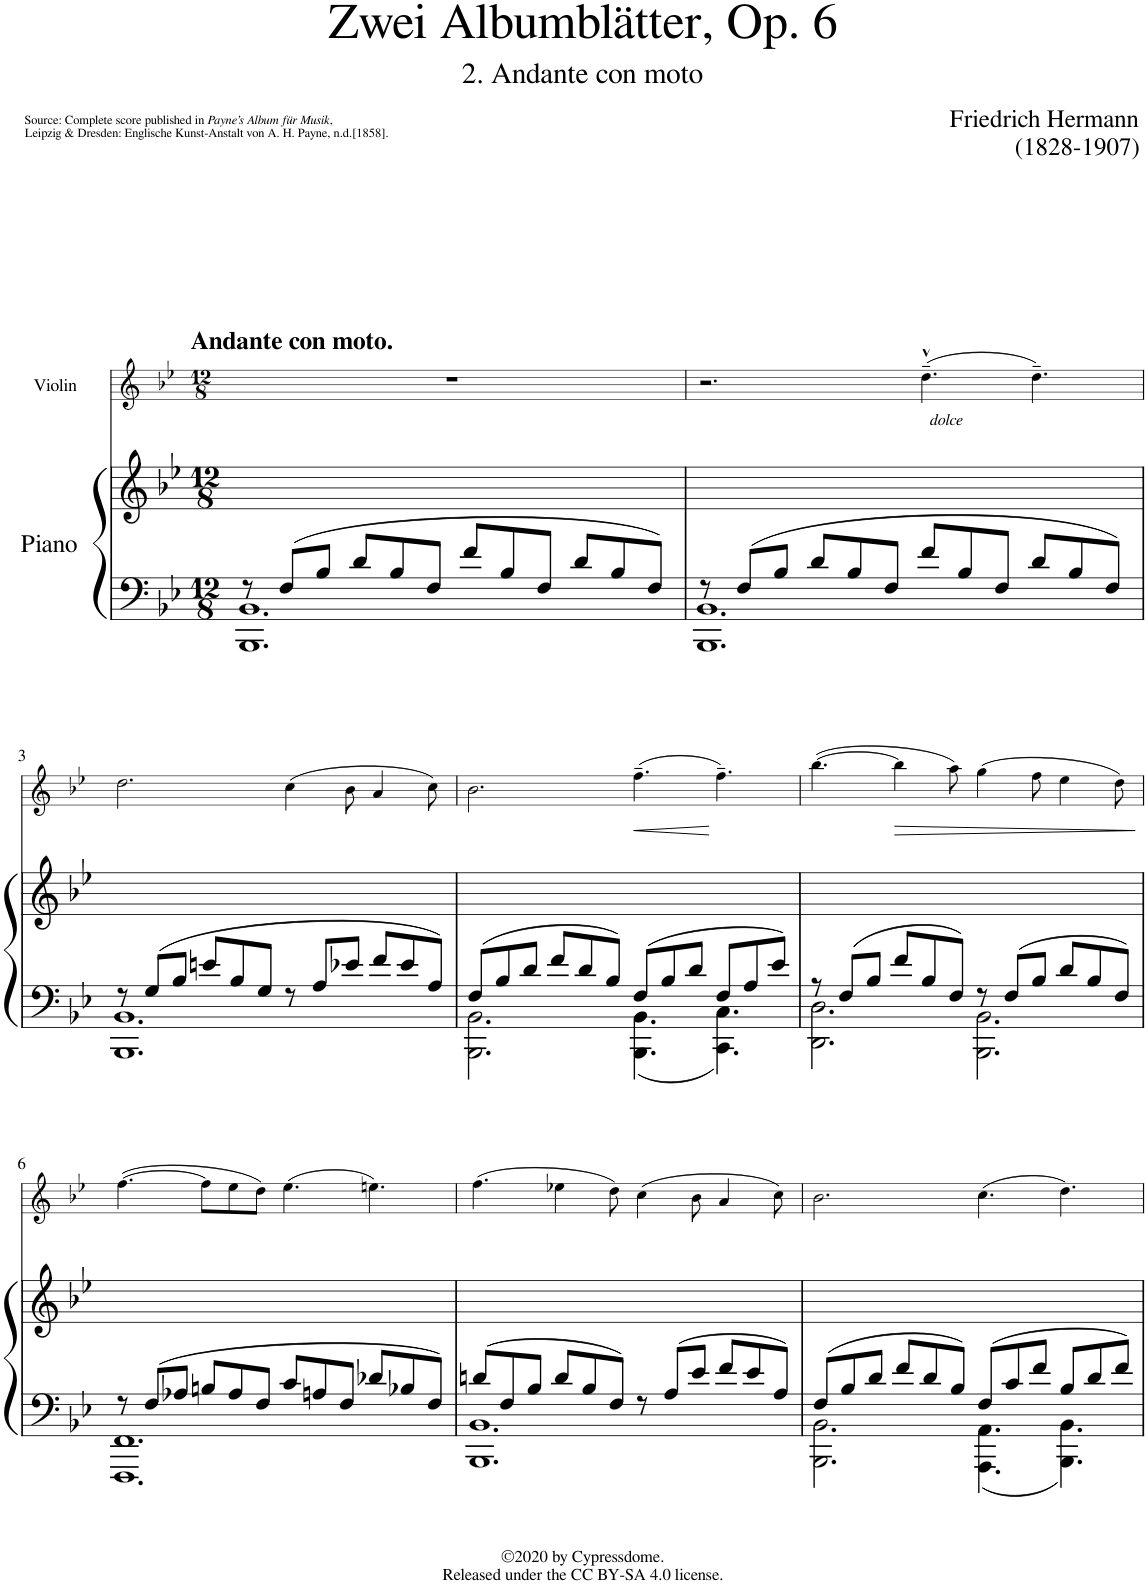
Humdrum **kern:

**kern	**kern	**kern	**dynam
*part2	*part2	*part1	*part1
*staff3	*staff2	*staff1	*staff1
*I"Piano	*	*I"Violin	*
*I'Pno	*	*I'Vln	*
*	*	*stria5	*
*clefF4	*clefG2	*clefF4	*
*k[b-e-]	*k[b-e-]	*k[b-e-]	*
*M12/8	*M12/8	*M12/8	*
=1	=1	=1	=1
*^	*	*^	*
!	!	!	!LO:TX:a:B:t=Andante con moto.	!	!
8r	1.BBB- 1.BB-	1.ryy	1.r	8ryy	.
8F/L	.	.	.	8FL	.
8B-/J	.	.	.	8B-J	.
8d/L	.	.	.	8dL	.
8B-/	.	.	.	8B-	.
8F/J	.	.	.	8FJ	.
8f/L	.	.	.	8fL	.
8B-/	.	.	.	8B-	.
8F/J	.	.	.	8FJ	.
8d/L	.	.	.	8dL	.
8B-/	.	.	.	8B-	.
8F/J	.	.	.	8FJ	.
=2	=2	=2	=2	=2	=2
8r	1.BBB- 1.BB-	1.ryy	2.r	8ryy	.
8F/L	.	.	.	8FL	.
8B-/J	.	.	.	8B-J	.
8d/L	.	.	.	8dL	.
8B-/	.	.	.	8B-	.
8F/J	.	.	.	8FJ	.
*	*	*	*clefG2	*	*
!	!	!	!LO:TX:b:i:t=dolce	!	!
8f/L	.	.	(4.dd~^^\	2.ryy	.
8B-/	.	.	.	.	.
8F/J	.	.	.	.	.
8d/L	.	.	4.dd~\)	.	.
8B-/	.	.	.	.	.
8F/J	.	.	.	.	.
*	*	*	*v	*v	*
!!LO:LB:g=z
=3	=3	=3	=3	=3
8r	1.BBB- 1.BB-	1.ryy	2.dd\	.
8G/L	.	.	.	.
8B-/J	.	.	.	.
8en/L	.	.	.	.
8B-/	.	.	.	.
8G/J	.	.	.	.
8r	.	.	(4cc\	.
8A/L	.	.	.	.
8e-X/J	.	.	8b-\	.
8f/L	.	.	4a/	.
8e-/	.	.	.	.
8A/J	.	.	8cc\)	.
=4	=4	=4	=4	=4
8F/L	2.BBB-\ 2.BB-\	1.ryy	2.b-\	.
8B-/	.	.	.	.
8d/J	.	.	.	.
8f/L	.	.	.	.
8d/	.	.	.	.
8B-/J	.	.	.	.
!	!	!	!	!LO:HP:b
8F/L	4.BBB-\ 4.BB-\	.	(4.ff~\	<
8B-/	.	.	.	.
8d/J	.	.	.	.
8F/L	4.CC\ 4.C\	.	4.ff~\)	[
8A/	.	.	.	.
8e-/J	.	.	.	.
=5	=5	=5	=5	=5
8r	2.DD\ 2.D\	1.ryy	([4.bb-\	.
8F/L	.	.	.	.
8B-/J	.	.	.	.
!	!	!	!	!LO:HP:b
8f/L	.	.	4bb-\]	>
8B-/	.	.	.	.
8F/J	.	.	8aa\)	.
8r	2.BBB-\ 2.BB-\	.	(4gg\	.
8F/L	.	.	.	.
8B-/J	.	.	8ff\	.
8d/L	.	.	4ee-\	.
8B-/	.	.	.	.
8F/J	.	.	8dd\)	.
*v	*v	*	*	*
.	.	.	]
!!LO:LB:g=z
=6	=6	=6	=6
*^	*	*	*
8r	1.FFF 1.FF	1.ryy	([4.ff\	.
8F/L	.	.	.	.
8A-X/J	.	.	.	.
8Bn/L	.	.	8ff\L]	.
8A-/	.	.	8ee-\	.
8F/J	.	.	8dd\J)	.
8c/L	.	.	(4.ee-\	.
8An/	.	.	.	.
8F/J	.	.	.	.
8d-X/L	.	.	4.een\)	.
8B-X/	.	.	.	.
8F/J	.	.	.	.
=7	=7	=7	=7	=7
8dn/L	1.BBB- 1.BB-	1.ryy	(4.ff\	.
8F/	.	.	.	.
8B-/J	.	.	.	.
8d/L	.	.	4ee-X\	.
8B-/	.	.	.	.
8F/J	.	.	8dd\)	.
8r	.	.	(4cc\	.
8A/L	.	.	.	.
8e-/J	.	.	8b-\	.
8f/L	.	.	4a/	.
8e-/	.	.	.	.
8A/J	.	.	8cc\)	.
=8	=8	=8	=8	=8
8F/L	2.BBB-\ 2.BB-\	1.ryy	2.b-\	.
8B-/	.	.	.	.
8d/J	.	.	.	.
8f/L	.	.	.	.
8d/	.	.	.	.
8B-/J	.	.	.	.
8F/L	4.AAA\ 4.AA\	.	(4.cc\	.
8c/	.	.	.	.
8f/J	.	.	.	.
8B-/L	4.BBB-\ 4.BB-\	.	4.dd\)	.
8d/	.	.	.	.
8f/J	.	.	.	.
*v	*v	*	*	*
=	=	=	=
*-	*-	*-	*-
